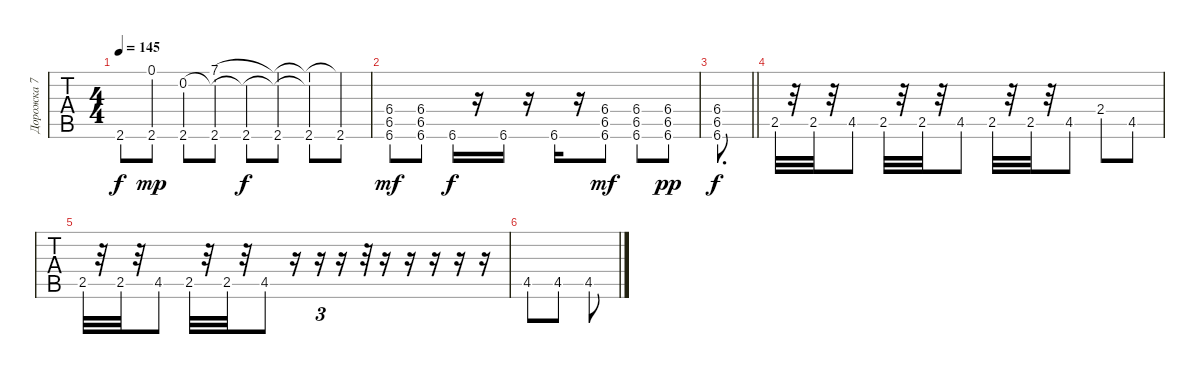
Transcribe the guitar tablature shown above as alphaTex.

\track ("Дорожка 7" "Дорожка 7") {instrument overdrivenguitar}
\staff {tabs}
\tuning (D4 A3 F3 C3 G2 C2) {hide}
\ts (4 4)
\tempo 145
\clef g2
\ks c
2.6.8{dy f} (0.1 2.6).8{dy mp} (0.2 2.6).8 (7.1 0.2{t} 2.6).8 (0.2{t} 2.6).8{dy f} (7.1{t} 0.2{t} 2.6).8 (7.1{t} 0.2{t} 2.6).8 (7.1{t} 2.6).8 |
(6.4 6.5 6.6).8{dy mf} (6.4 6.5 6.6).8 6.6.16{dy f} r.16 6.6.16 r.16 6.6.16 r.16 (6.4 6.5 6.6).8{dy mf} (6.4 6.5 6.6).8 (6.4 6.5 6.6).8{dy pp} |
\barLineRight lightlight
(6.4 6.5 6.6).8{d dy f} |
2.5.32 r.32 2.5.32 r.32 4.5.8 2.5.32 r.32 2.5.32 r.32 4.5.8 2.5.32 r.32 2.5.32 r.32 4.5.8 2.4.8 4.5.8 |
2.5.32 r.32 2.5.32 r.32 4.5.8 2.5.32 r.32 2.5.32 r.32 4.5.8 r.16 r.16{tu (3 2)} r.16 r.32 r.16 r.16 r.16 r.16 r.16 |
4.5.8 4.5.8 4.5.8
